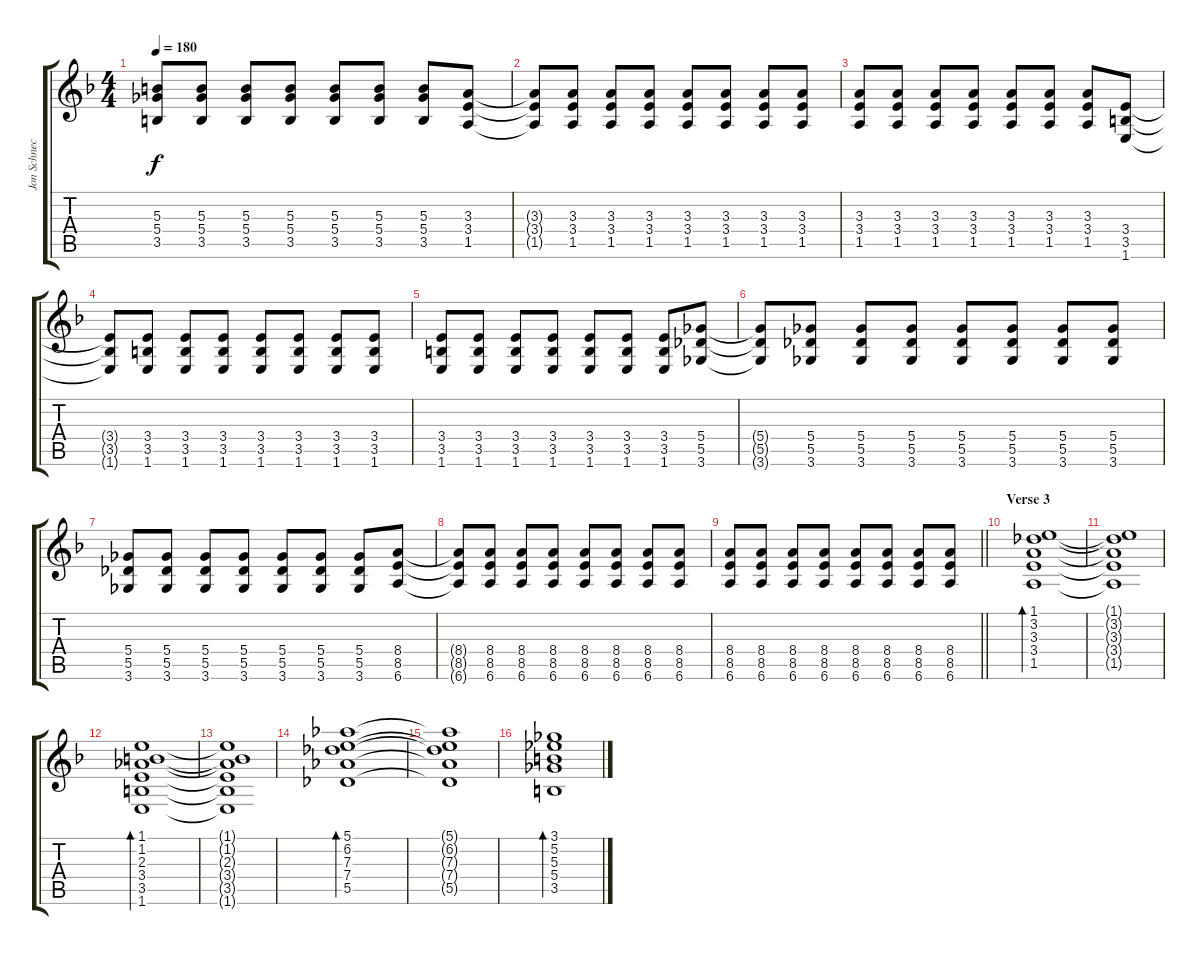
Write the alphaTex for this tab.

\track ("Jon Schneck (Guitar)" "Jon Schnec") {instrument distortionguitar}
\staff {score tabs}
\tuning (Eb4 Bb3 Gb3 Db3 Ab2 Eb2) {hide}
\ts (4 4)
\tempo 180
\clef g2
\ks dminor
(5.3 5.4 3.5).8{dy f} (5.3 5.4 3.5).8 (5.3 5.4 3.5).8 (5.3 5.4 3.5).8 (5.3 5.4 3.5).8 (5.3 5.4 3.5).8 (5.3 5.4 3.5).8 (3.3 3.4 1.5).8 |
(3.3{t} 3.4{t} 1.5{t}).8 (3.3 3.4 1.5).8 (3.3 3.4 1.5).8 (3.3 3.4 1.5).8 (3.3 3.4 1.5).8 (3.3 3.4 1.5).8 (3.3 3.4 1.5).8 (3.3 3.4 1.5).8 |
(3.3 3.4 1.5).8 (3.3 3.4 1.5).8 (3.3 3.4 1.5).8 (3.3 3.4 1.5).8 (3.3 3.4 1.5).8 (3.3 3.4 1.5).8 (3.3 3.4 1.5).8 (3.4 3.5 1.6).8 |
(3.4{t} 3.5{t} 1.6{t}).8 (3.4 3.5 1.6).8 (3.4 3.5 1.6).8 (3.4 3.5 1.6).8 (3.4 3.5 1.6).8 (3.4 3.5 1.6).8 (3.4 3.5 1.6).8 (3.4 3.5 1.6).8 |
(3.4 3.5 1.6).8 (3.4 3.5 1.6).8 (3.4 3.5 1.6).8 (3.4 3.5 1.6).8 (3.4 3.5 1.6).8 (3.4 3.5 1.6).8 (3.4 3.5 1.6).8 (5.4 5.5 3.6).8 |
(5.4{t} 5.5{t} 3.6{t}).8 (5.4 5.5 3.6).8 (5.4 5.5 3.6).8 (5.4 5.5 3.6).8 (5.4 5.5 3.6).8 (5.4 5.5 3.6).8 (5.4 5.5 3.6).8 (5.4 5.5 3.6).8 |
(5.4 5.5 3.6).8 (5.4 5.5 3.6).8 (5.4 5.5 3.6).8 (5.4 5.5 3.6).8 (5.4 5.5 3.6).8 (5.4 5.5 3.6).8 (5.4 5.5 3.6).8 (8.4 8.5 6.6).8 |
(8.4{t} 8.5{t} 6.6{t}).8 (8.4 8.5 6.6).8 (8.4 8.5 6.6).8 (8.4 8.5 6.6).8 (8.4 8.5 6.6).8 (8.4 8.5 6.6).8 (8.4 8.5 6.6).8 (8.4 8.5 6.6).8 |
\barLineRight lightlight
(8.4 8.5 6.6).8 (8.4 8.5 6.6).8 (8.4 8.5 6.6).8 (8.4 8.5 6.6).8 (8.4 8.5 6.6).8 (8.4 8.5 6.6).8 (8.4 8.5 6.6).8 (8.4 8.5 6.6).8 |
\section ("" "Verse 3")
(1.1 3.2 3.3 3.4 1.5).1{bd 480 instrument distortionguitar} |
(1.1{t} 3.2{t} 3.3{t} 3.4{t} 1.5{t}).1 |
(1.1 1.2 2.3 3.4 3.5 1.6).1{bd 480} |
(1.1{t} 1.2{t} 2.3{t} 3.4{t} 3.5{t} 1.6{t}).1 |
(5.1 6.2 7.3 7.4 5.5).1{bd 480} |
(5.1{t} 6.2{t} 7.3{t} 7.4{t} 5.5{t}).1 |
(3.1 5.2 5.3 5.4 3.5).1{bd 480}
